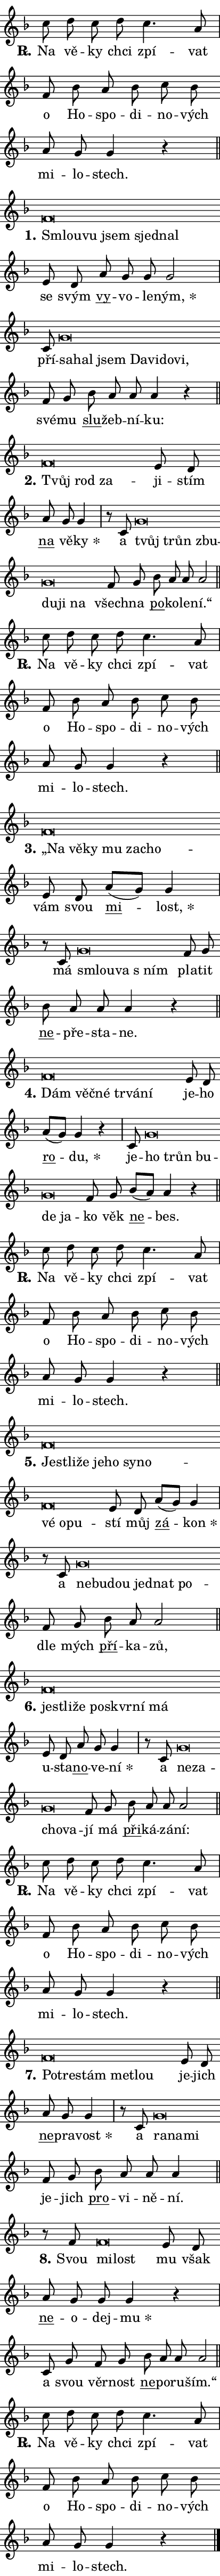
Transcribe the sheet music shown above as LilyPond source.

\version "2.22.1"
\header { tagline = "" }
\paper {
  indent = 0\cm
  top-margin = 0\cm
  right-margin = 0\cm
  bottom-margin = 0\cm
  left-margin = 0\cm
  paper-width = 7\cm
  page-breaking = #ly:one-page-breaking
  system-system-spacing.basic-distance = #11
  score-system-spacing.basic-distance = #11.3
  ragged-last = ##f
}


%% Author: Thomas Morley
%% https://lists.gnu.org/archive/html/lilypond-user/2020-05/msg00002.html
#(define (line-position grob)
"Returns position of @var[grob} in current system:
   @code{'start}, if at first time-step
   @code{'end}, if at last time-step
   @code{'middle} otherwise
"
  (let* ((col (ly:item-get-column grob))
         (ln (ly:grob-object col 'left-neighbor))
         (rn (ly:grob-object col 'right-neighbor))
         (col-to-check-left (if (ly:grob? ln) ln col))
         (col-to-check-right (if (ly:grob? rn) rn col))
         (break-dir-left
           (and
             (ly:grob-property col-to-check-left 'non-musical #f)
             (ly:item-break-dir col-to-check-left)))
         (break-dir-right
           (and
             (ly:grob-property col-to-check-right 'non-musical #f)
             (ly:item-break-dir col-to-check-right))))
        (cond ((eqv? 1 break-dir-left) 'start)
              ((eqv? -1 break-dir-right) 'end)
              (else 'middle))))

#(define (tranparent-at-line-position vctor)
  (lambda (grob)
  "Relying on @code{line-position} select the relevant enry from @var{vctor}.
Used to determine transparency,"
    (case (line-position grob)
      ((end) (not (vector-ref vctor 0)))
      ((middle) (not (vector-ref vctor 1)))
      ((start) (not (vector-ref vctor 2))))))

noteHeadBreakVisibility =
#(define-music-function (break-visibility)(vector?)
"Makes @code{NoteHead}s transparent relying on @var{break-visibility}"
#{
  \override NoteHead.transparent =
    #(tranparent-at-line-position break-visibility)
#})

#(define delete-ledgers-for-transparent-note-heads
  (lambda (grob)
    "Reads whether a @code{NoteHead} is transparent.
If so this @code{NoteHead} is removed from @code{'note-heads} from
@var{grob}, which is supposed to be @code{LedgerLineSpanner}.
As a result ledgers are not printed for this @code{NoteHead}"
    (let* ((nhds-array (ly:grob-object grob 'note-heads))
           (nhds-list
             (if (ly:grob-array? nhds-array)
                 (ly:grob-array->list nhds-array)
                 '()))
           ;; Relies on the transparent-property being done before
           ;; Staff.LedgerLineSpanner.after-line-breaking is executed.
           ;; This is fragile ...
           (to-keep
             (remove
               (lambda (nhd)
                 (ly:grob-property nhd 'transparent #f))
               nhds-list)))
      ;; TODO find a better method to iterate over grob-arrays, similiar
      ;; to filter/remove etc for lists
      ;; For now rebuilt from scratch
      (set! (ly:grob-object grob 'note-heads)  '())
      (for-each
        (lambda (nhd)
          (ly:pointer-group-interface::add-grob grob 'note-heads nhd))
        to-keep))))

hideNotes = {
  \noteHeadBreakVisibility #begin-of-line-visible
}
unHideNotes = {
  \noteHeadBreakVisibility #all-visible
}

% work-around for resetting accidentals
% https://lilypond.org/doc/v2.23/Documentation/notation/displaying-rhythms#unmetered-music
cadenzaMeasure = {
  \cadenzaOff
  \partial 1024 s1024
  \cadenzaOn
}

#(define-markup-command (accent layout props text) (markup?)
  "Underline accented syllable"
  (interpret-markup layout props
    #{\markup \override #'(offset . 4.3) \underline { #text }#}))

responsum = \markup \concat {
  "R" \hspace #-1.05 \path #0.1 #'((moveto 0 0.07) (lineto 0.9 0.8)) \hspace #0.05 "."
}

\layout {
    \context {
        \Staff
        \remove "Time_signature_engraver"
        \override LedgerLineSpanner.after-line-breaking = #delete-ledgers-for-transparent-note-heads
    }
    \context {
        \Voice {
            \override NoteHead.output-attributes = #'((class . "notehead"))
            \override Hairpin.height = #0.55
        }
    }
    \context {
        \Lyrics {
            \override StanzaNumber.output-attributes = #'((class . "stanzanumber"))
            \override LyricSpace.minimum-distance = #0.9
            \override LyricText.font-name = #"TeX Gyre Schola"
            \override LyricText.font-size = 1
            \override StanzaNumber.font-name = #"TeX Gyre Schola Bold"
            \override StanzaNumber.font-size = 1
        }
    }
}

% magnetic-lyrics.ily
%
%   written by
%     Jean Abou Samra <jean@abou-samra.fr>
%     Werner Lemberg <wl@gnu.org>
%
%   adapted by
%     Jiri Hon <jiri.hon@gmail.com>
%
% Version 2022-Apr-15

% https://www.mail-archive.com/lilypond-user@gnu.org/msg149350.html

#(define (Left_hyphen_pointer_engraver context)
   "Collect syllable-hyphen-syllable occurrences in lyrics and store
them in properties.  This engraver only looks to the left.  For
example, if the lyrics input is @code{foo -- bar}, it does the
following.

@itemize @bullet
@item
Set the @code{text} property of the @code{LyricHyphen} grob between
@q{foo} and @q{bar} to @code{foo}.

@item
Set the @code{left-hyphen} property of the @code{LyricText} grob with
text @q{foo} to the @code{LyricHyphen} grob between @q{foo} and
@q{bar}.
@end itemize

Use this auxiliary engraver in combination with the
@code{lyric-@/text::@/apply-@/magnetic-@/offset!} hook."
   (let ((hyphen #f)
         (text #f))
     (make-engraver
      (acknowledgers
       ((lyric-syllable-interface engraver grob source-engraver)
        (set! text grob)))
      (end-acknowledgers
       ((lyric-hyphen-interface engraver grob source-engraver)
        ;(when (not (grob::has-interface grob 'lyric-space-interface))
          (set! hyphen grob)));)
      ((stop-translation-timestep engraver)
       (when (and text hyphen)
         (ly:grob-set-object! text 'left-hyphen hyphen))
       (set! text #f)
       (set! hyphen #f)))))

#(define (lyric-text::apply-magnetic-offset! grob)
   "If the space between two syllables is less than the value in
property @code{LyricText@/.details@/.squash-threshold}, move the right
syllable to the left so that it gets concatenated with the left
syllable.

Use this function as a hook for
@code{LyricText@/.after-@/line-@/breaking} if the
@code{Left_@/hyphen_@/pointer_@/engraver} is active."
   (let ((hyphen (ly:grob-object grob 'left-hyphen #f)))
     (when hyphen
       (let ((left-text (ly:spanner-bound hyphen LEFT)))
         (when (grob::has-interface left-text 'lyric-syllable-interface)
           (let* ((common (ly:grob-common-refpoint grob left-text X))
                  (this-x-ext (ly:grob-extent grob common X))
                  (left-x-ext
                   (begin
                     ;; Trigger magnetism for left-text.
                     (ly:grob-property left-text 'after-line-breaking)
                     (ly:grob-extent left-text common X)))
                  ;; `delta` is the gap width between two syllables.
                  (delta (- (interval-start this-x-ext)
                            (interval-end left-x-ext)))
                  (details (ly:grob-property grob 'details))
                  (threshold (assoc-get 'squash-threshold details 0.2)))
             (when (< delta threshold)
               (let* (;; We have to manipulate the input text so that
                      ;; ligatures crossing syllable boundaries are not
                      ;; disabled.  For languages based on the Latin
                      ;; script this is essentially a beautification.
                      ;; However, for non-Western scripts it can be a
                      ;; necessity.
                      (lt (ly:grob-property left-text 'text))
                      (rt (ly:grob-property grob 'text))
                      (is-space (grob::has-interface hyphen 'lyric-space-interface))
                      (space (if is-space " " ""))
                      (space-markup (grob-interpret-markup grob " "))
                      (space-size (interval-length (ly:stencil-extent space-markup X)))
                      (extra-delta (if is-space space-size 0))
                      ;; Append new syllable.
                      (ltrt-space (if (and (string? lt) (string? rt))
                                (string-append lt space rt)
                                (make-concat-markup (list lt space rt))))
                      ;; Right-align `ltrt` to the right side.
                      (ltrt-space-markup (grob-interpret-markup
                               grob
                               (make-translate-markup
                                (cons (interval-length this-x-ext) 0)
                                (make-right-align-markup ltrt-space)))))
                 (begin
                   ;; Don't print `left-text`.
                   (ly:grob-set-property! left-text 'stencil #f)
                   ;; Set text and stencil (which holds all collected
                   ;; syllables so far) and shift it to the left.
                   (ly:grob-set-property! grob 'text ltrt-space)
                   (ly:grob-set-property! grob 'stencil ltrt-space-markup)
                   (ly:grob-translate-axis! grob (- (- delta extra-delta)) X))))))))))


#(define (lyric-hyphen::displace-bounds-first grob)
   ;; Make very sure this callback isn't triggered too early.
   (let ((left (ly:spanner-bound grob LEFT))
         (right (ly:spanner-bound grob RIGHT)))
     (ly:grob-property left 'after-line-breaking)
     (ly:grob-property right 'after-line-breaking)
     (ly:lyric-hyphen::print grob)))

squashThreshold = #0.4

\layout {
  \context {
    \Lyrics
    \consists #Left_hyphen_pointer_engraver
    \override LyricText.after-line-breaking =
      #lyric-text::apply-magnetic-offset!
    \override LyricHyphen.stencil = #lyric-hyphen::displace-bounds-first
    \override LyricText.details.squash-threshold = \squashThreshold
    \override LyricHyphen.minimum-distance = 0
    \override LyricHyphen.minimum-length = \squashThreshold
  }
}

squash = \override LyricText.details.squash-threshold = 9999
unSquash = \override LyricText.details.squash-threshold = \squashThreshold

left = \override LyricText.self-alignment-X = #LEFT
unLeft = \revert LyricText.self-alignment-X

starOffset = #(lambda (grob) 
                (let ((x_offset (ly:self-alignment-interface::aligned-on-x-parent grob)))
                  (if (= x_offset 0) 0 (+ x_offset 1.2))))

star = #(define-music-function (syllable)(string?)
"Append star separator at the end of a syllable"
#{
  \once \override LyricText.X-offset = #starOffset
  \lyricmode { \markup {
    #syllable
    \override #'((font-name . "TeX Gyre Schola Bold")) \hspace #0.2 \lower #0.65 \larger "*"
  } }
#})

starAccent = #(define-music-function (syllable)(string?)
"Append star separator at the end of a syllable and make accent"
#{
  \once \override LyricText.X-offset = #starOffset
  \lyricmode { \markup {
    \accent #syllable
    \override #'((font-name . "TeX Gyre Schola Bold")) \hspace #0.2 \lower #0.65 \larger "*"
  } }
#})

breath = #(define-music-function (syllable)(string?)
"Append breathing indicator at the end of a syllable"
#{
  \lyricmode { \markup { #syllable "+" } }
#})

optionalBreath = #(define-music-function (syllable)(string?)
"Append optional breathing indicator at the end of a syllable"
#{
  \lyricmode { \markup { #syllable "(+)" } }
#})


\score {
    <<
        \new Voice = "melody" { \cadenzaOn \key f \major \relative { c''8 d c d c4. a8 \cadenzaMeasure \bar "|" f bes a bes \bar "" c bes \bar "" a g g4 r \cadenzaMeasure \bar "||" \break } }
        \new Lyrics \lyricsto "melody" { \lyricmode { \set stanza = \responsum
Na vě -- ky chci zpí -- vat o Ho -- spo -- di -- no -- vých mi -- lo -- stech. } }
    >>
    \layout {}
}

\score {
    <<
        \new Voice = "melody" { \cadenzaOn \key f \major \relative { f'\breve*1/16 \hideNotes \breve*1/16 \bar "" \breve*1/16 \bar "" \breve*1/16 \breve*1/16 \bar "" \unHideNotes e8 d \bar "" a' g g g2 \cadenzaMeasure \bar "|" c,8 g'\breve*1/16 \hideNotes \breve*1/16 \bar "" \breve*1/16 \bar "" \breve*1/16 \bar "" \breve*1/16 \bar "" \breve*1/16 \breve*1/16 \bar "" \unHideNotes f8 g \bar "" bes a a a4 r \cadenzaMeasure \bar "||" \break } }
        \new Lyrics \lyricsto "melody" { \lyricmode { \set stanza = "1."
\left Smlou -- \squash vu jsem sjed -- nal \unLeft \unSquash se svým \markup \accent vy -- vo -- le -- \star ným, pří -- \left sa -- \squash hal jsem Da -- vi -- do -- vi, \unLeft \unSquash své -- mu \markup \accent slu -- žeb -- ní -- ku: } }
    >>
    \layout {}
}

\score {
    <<
        \new Voice = "melody" { \cadenzaOn \key f \major \relative { f'\breve*1/16 \hideNotes \breve*1/16 \breve*1/16 \bar "" \unHideNotes e8 d \bar "" a' g g4 \cadenzaMeasure \bar "|" r8 c,8 g'\breve*1/16 \hideNotes \breve*1/16 \bar "" \breve*1/16 \bar "" \breve*1/16 \bar "" \breve*1/16 \breve*1/16 \bar "" \unHideNotes f8 g \bar "" bes a a a2 \cadenzaMeasure \bar "||" \break } }
        \new Lyrics \lyricsto "melody" { \lyricmode { \set stanza = "2."
\left Tvůj \squash rod za -- \unLeft \unSquash ji -- stím \markup \accent na vě -- \star ky a \left tvůj \squash trůn zbu -- du -- ji na \unLeft \unSquash všech -- na \markup \accent po -- ko -- le -- ní.“ } }
    >>
    \layout {}
}

\score {
    <<
        \new Voice = "melody" { \cadenzaOn \key f \major \relative { c''8 d c d c4. a8 \cadenzaMeasure \bar "|" f bes a bes \bar "" c bes \bar "" a g g4 r \cadenzaMeasure \bar "||" \break } }
        \new Lyrics \lyricsto "melody" { \lyricmode { \set stanza = \responsum
Na vě -- ky chci zpí -- vat o Ho -- spo -- di -- no -- vých mi -- lo -- stech. } }
    >>
    \layout {}
}

\score {
    <<
        \new Voice = "melody" { \cadenzaOn \key f \major \relative { f'\breve*1/16 \hideNotes \breve*1/16 \bar "" \breve*1/16 \bar "" \breve*1/16 \bar "" \breve*1/16 \breve*1/16 \bar "" \unHideNotes e8 d \bar "" a'[( g)] g4 \cadenzaMeasure \bar "|" r8 c,8 g'\breve*1/16 \hideNotes \breve*1/16 \breve*1/16 \bar "" \unHideNotes f8 g \bar "" bes a a a4 r \cadenzaMeasure \bar "||" \break } }
        \new Lyrics \lyricsto "melody" { \lyricmode { \set stanza = "3."
\left „Na \squash vě -- ky mu za -- cho -- \unLeft \unSquash vám svou \markup \accent mi -- \star lost, má \left smlou -- \squash va "s ním" \unLeft \unSquash pla -- tit \markup \accent ne -- pře -- sta -- ne. } }
    >>
    \layout {}
}

\score {
    <<
        \new Voice = "melody" { \cadenzaOn \key f \major \relative { f'\breve*1/16 \hideNotes \breve*1/16 \bar "" \breve*1/16 \bar "" \breve*1/16 \bar "" \breve*1/16 \breve*1/16 \bar "" \unHideNotes e8 d \bar "" a'[( g)] g4 r \cadenzaMeasure \bar "|" c,8 g'\breve*1/16 \hideNotes \breve*1/16 \bar "" \breve*1/16 \bar "" \breve*1/16 \breve*1/16 \bar "" \unHideNotes f8 g \bar "" bes[( a)] a4 r \cadenzaMeasure \bar "||" \break } }
        \new Lyrics \lyricsto "melody" { \lyricmode { \set stanza = "4."
\left Dám \squash věč -- né tr -- vá -- ní \unLeft \unSquash je -- ho \markup \accent ro -- \star du, je -- \left ho \squash trůn bu -- de ja -- \unLeft \unSquash ko věk \markup \accent ne -- bes. } }
    >>
    \layout {}
}

\score {
    <<
        \new Voice = "melody" { \cadenzaOn \key f \major \relative { c''8 d c d c4. a8 \cadenzaMeasure \bar "|" f bes a bes \bar "" c bes \bar "" a g g4 r \cadenzaMeasure \bar "||" \break } }
        \new Lyrics \lyricsto "melody" { \lyricmode { \set stanza = \responsum
Na vě -- ky chci zpí -- vat o Ho -- spo -- di -- no -- vých mi -- lo -- stech. } }
    >>
    \layout {}
}

\score {
    <<
        \new Voice = "melody" { \cadenzaOn \key f \major \relative { f'\breve*1/16 \hideNotes \breve*1/16 \bar "" \breve*1/16 \bar "" \breve*1/16 \bar "" \breve*1/16 \bar "" \breve*1/16 \bar "" \breve*1/16 \bar "" \breve*1/16 \bar "" \breve*1/16 \breve*1/16 \bar "" \unHideNotes e8 d \bar "" a'[( g)] g4 \cadenzaMeasure \bar "|" r8 c,8 g'\breve*1/16 \hideNotes \breve*1/16 \bar "" \breve*1/16 \bar "" \breve*1/16 \bar "" \breve*1/16 \breve*1/16 \bar "" \unHideNotes f8 g \bar "" bes a a2 \cadenzaMeasure \bar "||" \break } }
        \new Lyrics \lyricsto "melody" { \lyricmode { \set stanza = "5."
\left Je -- \squash stli -- že je -- ho sy -- no -- vé o -- pu -- \unLeft \unSquash stí můj \markup \accent zá -- \star kon a \left ne -- \squash bu -- dou jed -- nat po -- \unLeft \unSquash dle mých \markup \accent pří -- ka -- zů, } }
    >>
    \layout {}
}

\score {
    <<
        \new Voice = "melody" { \cadenzaOn \key f \major \relative { f'\breve*1/16 \hideNotes \breve*1/16 \bar "" \breve*1/16 \bar "" \breve*1/16 \bar "" \breve*1/16 \bar "" \breve*1/16 \breve*1/16 \bar "" \unHideNotes e8 d \bar "" a' g g4 \cadenzaMeasure \bar "|" r8 c,8 g'\breve*1/16 \hideNotes \breve*1/16 \bar "" \breve*1/16 \breve*1/16 \bar "" \unHideNotes f8 g \bar "" bes a a a2 \cadenzaMeasure \bar "||" \break } }
        \new Lyrics \lyricsto "melody" { \lyricmode { \set stanza = "6."
\left je -- \squash stli -- že po -- skvr -- ní má \unLeft \unSquash u -- sta -- \markup \accent no -- ve -- \star ní a \left ne -- \squash za -- cho -- va -- \unLeft \unSquash jí má \markup \accent při -- ká -- zá -- ní: } }
    >>
    \layout {}
}

\score {
    <<
        \new Voice = "melody" { \cadenzaOn \key f \major \relative { c''8 d c d c4. a8 \cadenzaMeasure \bar "|" f bes a bes \bar "" c bes \bar "" a g g4 r \cadenzaMeasure \bar "||" \break } }
        \new Lyrics \lyricsto "melody" { \lyricmode { \set stanza = \responsum
Na vě -- ky chci zpí -- vat o Ho -- spo -- di -- no -- vých mi -- lo -- stech. } }
    >>
    \layout {}
}

\score {
    <<
        \new Voice = "melody" { \cadenzaOn \key f \major \relative { f'\breve*1/16 \hideNotes \breve*1/16 \bar "" \breve*1/16 \bar "" \breve*1/16 \breve*1/16 \bar "" \unHideNotes e8 d \bar "" a' g g4 \cadenzaMeasure \bar "|" r8 c,8 g'\breve*1/16 \hideNotes \breve*1/16 \breve*1/16 \bar "" \unHideNotes f8 g \bar "" bes a a a4 \cadenzaMeasure \bar "||" \break } }
        \new Lyrics \lyricsto "melody" { \lyricmode { \set stanza = "7."
\left Po -- \squash tre -- stám me -- tlou \unLeft \unSquash je -- jich \markup \accent ne -- pra -- \star vost a \left ra -- \squash na -- mi \unLeft \unSquash je -- jich \markup \accent pro -- vi -- ně -- ní. } }
    >>
    \layout {}
}

\score {
    <<
        \new Voice = "melody" { \cadenzaOn \key f \major \relative { r8 f'8 f\breve*1/16 \hideNotes \breve*1/16 \bar "" \unHideNotes e8 d \bar "" a' g g g4 r \cadenzaMeasure \bar "|" c,8 g'8 f8 g \bar "" bes a a a2 \cadenzaMeasure \bar "||" \break } }
        \new Lyrics \lyricsto "melody" { \lyricmode { \set stanza = "8."
Svou \left mi -- \squash lost \unLeft \unSquash mu však \markup \accent ne -- o -- dej -- \star mu a svou věr -- nost \markup \accent ne -- po -- ru -- ším.“ } }
    >>
    \layout {}
}

\score {
    <<
        \new Voice = "melody" { \cadenzaOn \key f \major \relative { c''8 d c d c4. a8 \cadenzaMeasure \bar "|" f bes a bes \bar "" c bes \bar "" a g g4 r \cadenzaMeasure \bar "||" \break } \bar "|." }
        \new Lyrics \lyricsto "melody" { \lyricmode { \set stanza = \responsum
Na vě -- ky chci zpí -- vat o Ho -- spo -- di -- no -- vých mi -- lo -- stech. } }
    >>
    \layout {}
}
